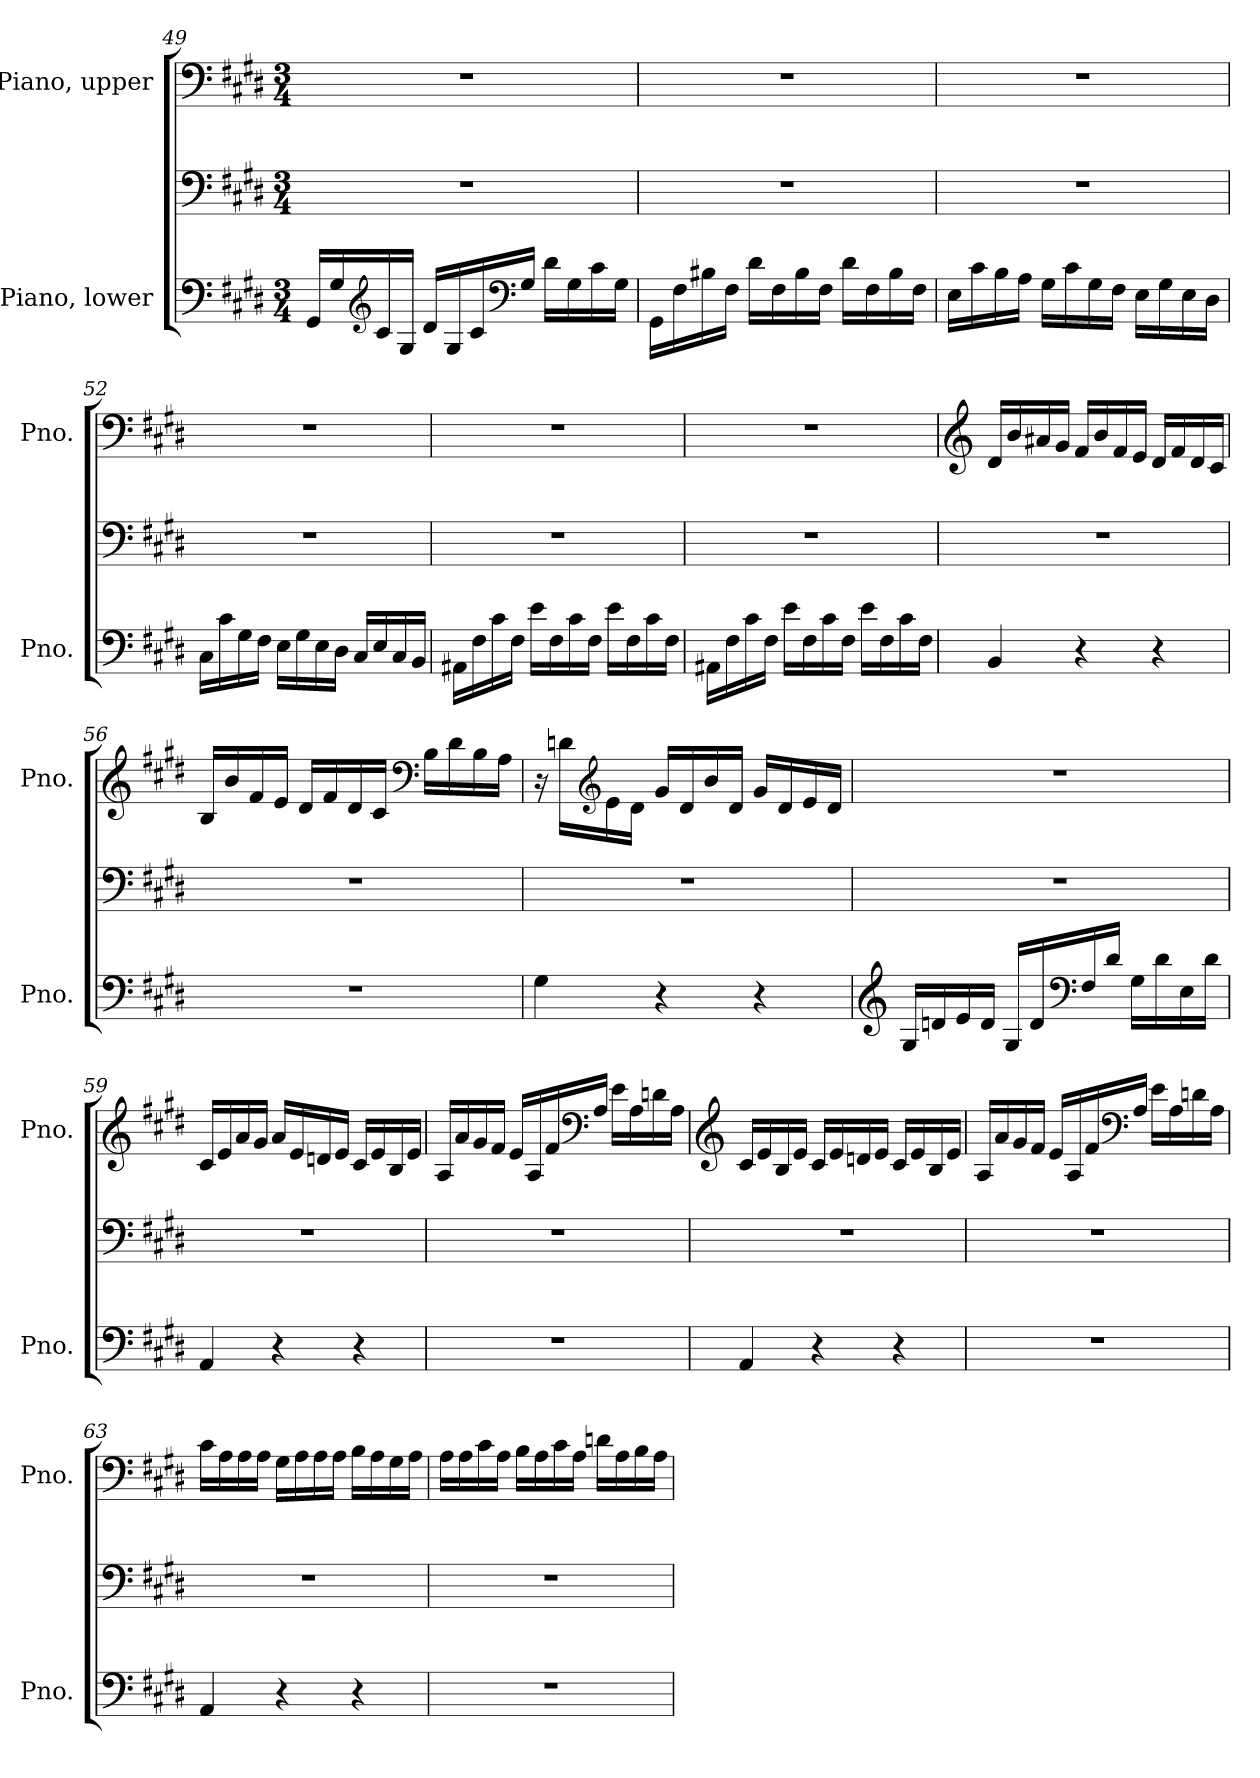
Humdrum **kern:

**kern	**kern	**kern
*part2	*part2	*part1
*staff3	*staff2	*staff1
*I"Piano, lower	*	*I"Piano, upper
*I'Pno.	*	*I'Pno.
!!LO:LB:g=z
*clefF4	*clefF4	*clefF4
*k[f#c#g#d#]	*k[f#c#g#d#]	*k[f#c#g#d#]
*M3/4	*M3/4	*M3/4
=49	=49	=49
16GG#/LL	2.r	2.r
16G#/	.	.
*clefG2	*	*
16c#/	.	.
16G#/JJ	.	.
16d#/LL	.	.
16G#/	.	.
16c#/	.	.
*clefF4	*	*
16G#/JJ	.	.
16d#\LL	.	.
16G#\	.	.
16c#\	.	.
16G#\JJ	.	.
=50	=50	=50
16GG#\LL	2.r	2.r
16F#\	.	.
16B#X\	.	.
16F#\JJ	.	.
16d#\LL	.	.
16F#\	.	.
16B#\	.	.
16F#\JJ	.	.
16d#\LL	.	.
16F#\	.	.
16B#\	.	.
16F#\JJ	.	.
=51	=51	=51
16E\LL	2.r	2.r
16c#\	.	.
16B\	.	.
16A\JJ	.	.
16G#\LL	.	.
16c#\	.	.
16G#\	.	.
16F#\JJ	.	.
16E\LL	.	.
16G#\	.	.
16E\	.	.
16D#\JJ	.	.
!!LO:LB:g=z
=52	=52	=52
16C#\LL	2.r	2.r
16c#\	.	.
16G#\	.	.
16F#\JJ	.	.
16E\LL	.	.
16G#\	.	.
16E\	.	.
16D#\JJ	.	.
16C#/LL	.	.
16E/	.	.
16C#/	.	.
16BB/JJ	.	.
=53	=53	=53
16AA#X\LL	2.r	2.r
16F#\	.	.
16c#\	.	.
16F#\JJ	.	.
16e\LL	.	.
16F#\	.	.
16c#\	.	.
16F#\JJ	.	.
16e\LL	.	.
16F#\	.	.
16c#\	.	.
16F#\JJ	.	.
=54	=54	=54
16AA#X\LL	2.r	2.r
16F#\	.	.
16c#\	.	.
16F#\JJ	.	.
16e\LL	.	.
16F#\	.	.
16c#\	.	.
16F#\JJ	.	.
16e\LL	.	.
16F#\	.	.
16c#\	.	.
16F#\JJ	.	.
!!LO:PB:g=z
=55	=55	=55
*	*	*clefG2
4BB/	2.r	16d#/LL
.	.	16b/
.	.	16a#X/
.	.	16g#/JJ
4r	.	16f#/LL
.	.	16b/
.	.	16f#/
.	.	16e/JJ
4r	.	16d#/LL
.	.	16f#/
.	.	16d#/
.	.	16c#/JJ
=56	=56	=56
2.r	2.r	16B/LL
.	.	16b/
.	.	16f#/
.	.	16e/JJ
.	.	16d#/LL
.	.	16f#/
.	.	16d#/
.	.	16c#/JJ
*	*	*clefF4
.	.	16B\LL
.	.	16d#\
.	.	16B\
.	.	16A\JJ
=57	=57	=57
4G#\	2.r	16r
.	.	16dn\LL
*	*	*clefG2
.	.	16e\
.	.	16d\JJ
4r	.	16g#/LL
.	.	16d/
.	.	16b/
.	.	16d/JJ
4r	.	16g#/LL
.	.	16d/
.	.	16e/
.	.	16d/JJ
!!LO:LB:g=z
=58	=58	=58
*clefG2	*	*
16G#/LL	2.r	2.r
16dn/	.	.
16e/	.	.
16d/JJ	.	.
16G#/LL	.	.
16d/	.	.
*clefF4	*	*
16F#/	.	.
16d/JJ	.	.
16G#\LL	.	.
16d\	.	.
16E\	.	.
16d\JJ	.	.
=59	=59	=59
4AA/	2.r	16c#/LL
.	.	16e/
.	.	16a/
.	.	16g#/JJ
4r	.	16a/LL
.	.	16e/
.	.	16dn/
.	.	16e/JJ
4r	.	16c#/LL
.	.	16e/
.	.	16B/
.	.	16e/JJ
!!LO:LB:g=z
=60	=60	=60
2.r	2.r	16A/LL
.	.	16a/
.	.	16g#/
.	.	16f#/JJ
.	.	16e/LL
.	.	16A/
.	.	16f#/
*	*	*clefF4
.	.	16A/JJ
.	.	16e\LL
.	.	16A\
.	.	16dn\
.	.	16A\JJ
=61	=61	=61
*	*	*clefG2
4AA/	2.r	16c#/LL
.	.	16e/
.	.	16B/
.	.	16e/JJ
4r	.	16c#/LL
.	.	16e/
.	.	16dn/
.	.	16e/JJ
4r	.	16c#/LL
.	.	16e/
.	.	16B/
.	.	16e/JJ
!!LO:LB:g=z
=62	=62	=62
2.r	2.r	16A/LL
.	.	16a/
.	.	16g#/
.	.	16f#/JJ
.	.	16e/LL
.	.	16A/
.	.	16f#/
*	*	*clefF4
.	.	16A/JJ
.	.	16e\LL
.	.	16A\
.	.	16dn\
.	.	16A\JJ
=63	=63	=63
4AA/	2.r	16c#\LL
.	.	16A\
.	.	16A\
.	.	16A\JJ
4r	.	16G#\LL
.	.	16A\
.	.	16A\
.	.	16A\JJ
4r	.	16B\LL
.	.	16A\
.	.	16G#\
.	.	16A\JJ
=64	=64	=64
2.r	2.r	16A\LL
.	.	16A\
.	.	16c#\
.	.	16A\JJ
.	.	16B\LL
.	.	16A\
.	.	16c#\
.	.	16A\JJ
.	.	16dn\LL
.	.	16A\
.	.	16B\
.	.	16A\JJ
=	=	=
*-	*-	*-
